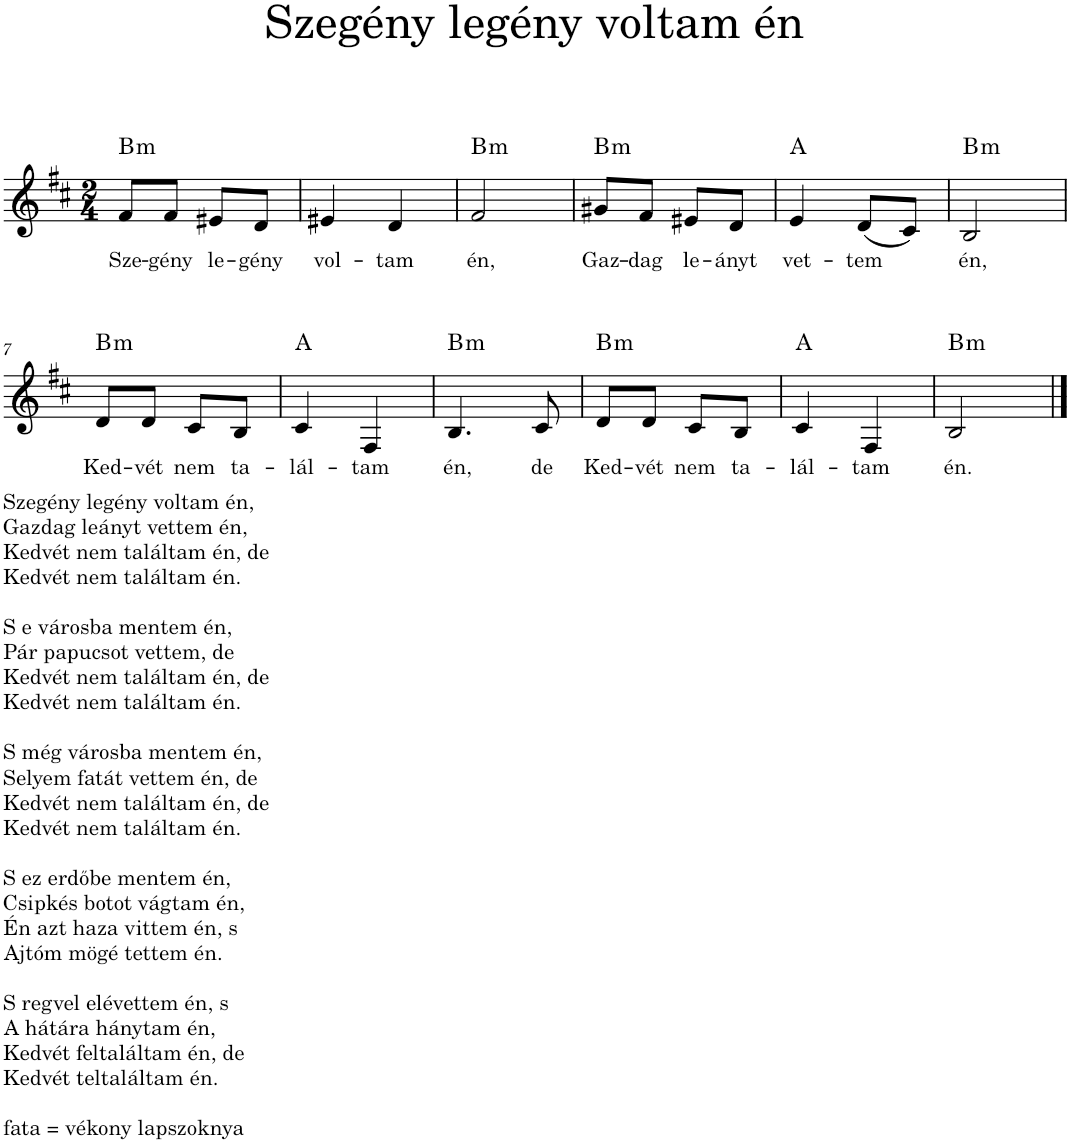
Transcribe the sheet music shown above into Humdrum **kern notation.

**kern	**text	**harte
*part1	*part1	*part1
*staff1	*staff1	*
*I"Piano	*	*
*I'Pno.	*	*
*clefG2	*	*
*k[f#c#]	*	*
*M2/4	*	*
=1	=1	=1
!	!LO:LY:b	!LO:H:kt=m
8f#/L	Sze-	B:min
!	!LO:LY:b	!
8f#/J	-gény	.
!	!LO:LY:b	!
8e#X/L	le-	.
!	!LO:LY:b	!
8d/J	-gény	.
=2	=2	=2
!	!LO:LY:b	!
4e#X/	vol-	.
!	!LO:LY:b	!
4d/	-tam	.
=3	=3	=3
!	!LO:LY:b	!LO:H:kt=m
2f#/	én,	B:min
=4	=4	=4
!	!LO:LY:b	!LO:H:kt=m
8g#X/L	Gaz-	B:min
!	!LO:LY:b	!
8f#/J	-dag	.
!	!LO:LY:b	!
8e#X/L	le-	.
!	!LO:LY:b	!
8d/J	-ányt	.
=5	=5	=5
!	!LO:LY:b	!
4e/	vet-	A:maj
!	!LO:LY:b	!
(8d/L	-tem	.
8c#/J)	.	.
=6	=6	=6
!	!LO:LY:b	!LO:H:kt=m
2B/	én,	B:min
!!LO:LB:g=z
=7	=7	=7
!LO:TX:b:t=Szegény legény voltam én,	!	!
!LO:TX:b:t=Gazdag leányt vettem én,	!	!
!LO:TX:b:t=Kedvét nem találtam én, de	!	!
!LO:TX:b:t=Kedvét nem találtam én.	!	!
!LO:TX:b:t=S e városba mentem én,	!	!
!LO:TX:b:t=Pár papucsot vettem, de	!	!
!LO:TX:b:t=Kedvét nem találtam én, de	!	!
!LO:TX:b:t=Kedvét nem találtam én.	!	!
!LO:TX:b:t=S még városba mentem én,	!	!
!LO:TX:b:t=Selyem fatát vettem én, de	!	!
!LO:TX:b:t=Kedvét nem találtam én, de	!	!
!LO:TX:b:t=Kedvét nem találtam én.	!	!
!LO:TX:b:t=S ez erdőbe mentem én,	!	!
!LO:TX:b:t=Csipkés botot vágtam én,	!	!
!LO:TX:b:t=Én azt haza vittem én, s	!	!
!LO:TX:b:t=Ajtóm mögé tettem én.	!	!
!LO:TX:b:t=S regvel elévettem én, s	!	!
!LO:TX:b:t=A hátára hánytam én,	!	!
!LO:TX:b:t=Kedvét feltaláltam én, de	!	!
!LO:TX:b:t=Kedvét teltaláltam én.	!	!
!LO:TX:b:t=fata = vékony lapszoknya	!	!
!	!LO:LY:b	!LO:H:kt=m
8d/L	Ked-	B:min
!	!LO:LY:b	!
8d/J	-vét	.
!	!LO:LY:b	!
8c#/L	nem	.
!	!LO:LY:b	!
8B/J	ta-	.
=8	=8	=8
!	!LO:LY:b	!
4c#/	-lál-	A:maj
!	!LO:LY:b	!
4F#/	-tam	.
=9	=9	=9
!	!LO:LY:b	!LO:H:kt=m
4.B/	én,	B:min
!	!LO:LY:b	!
8c#/	de	.
=10	=10	=10
!	!LO:LY:b	!LO:H:kt=m
8d/L	Ked-	B:min
!	!LO:LY:b	!
8d/J	-vét	.
!	!LO:LY:b	!
8c#/L	nem	.
!	!LO:LY:b	!
8B/J	ta-	.
=11	=11	=11
!	!LO:LY:b	!
4c#/	-lál-	A:maj
!	!LO:LY:b	!
4F#/	-tam	.
=12	=12	=12
!	!LO:LY:b	!LO:H:kt=m
2B/	én.	B:min
==	==	==
*-	*-	*-
